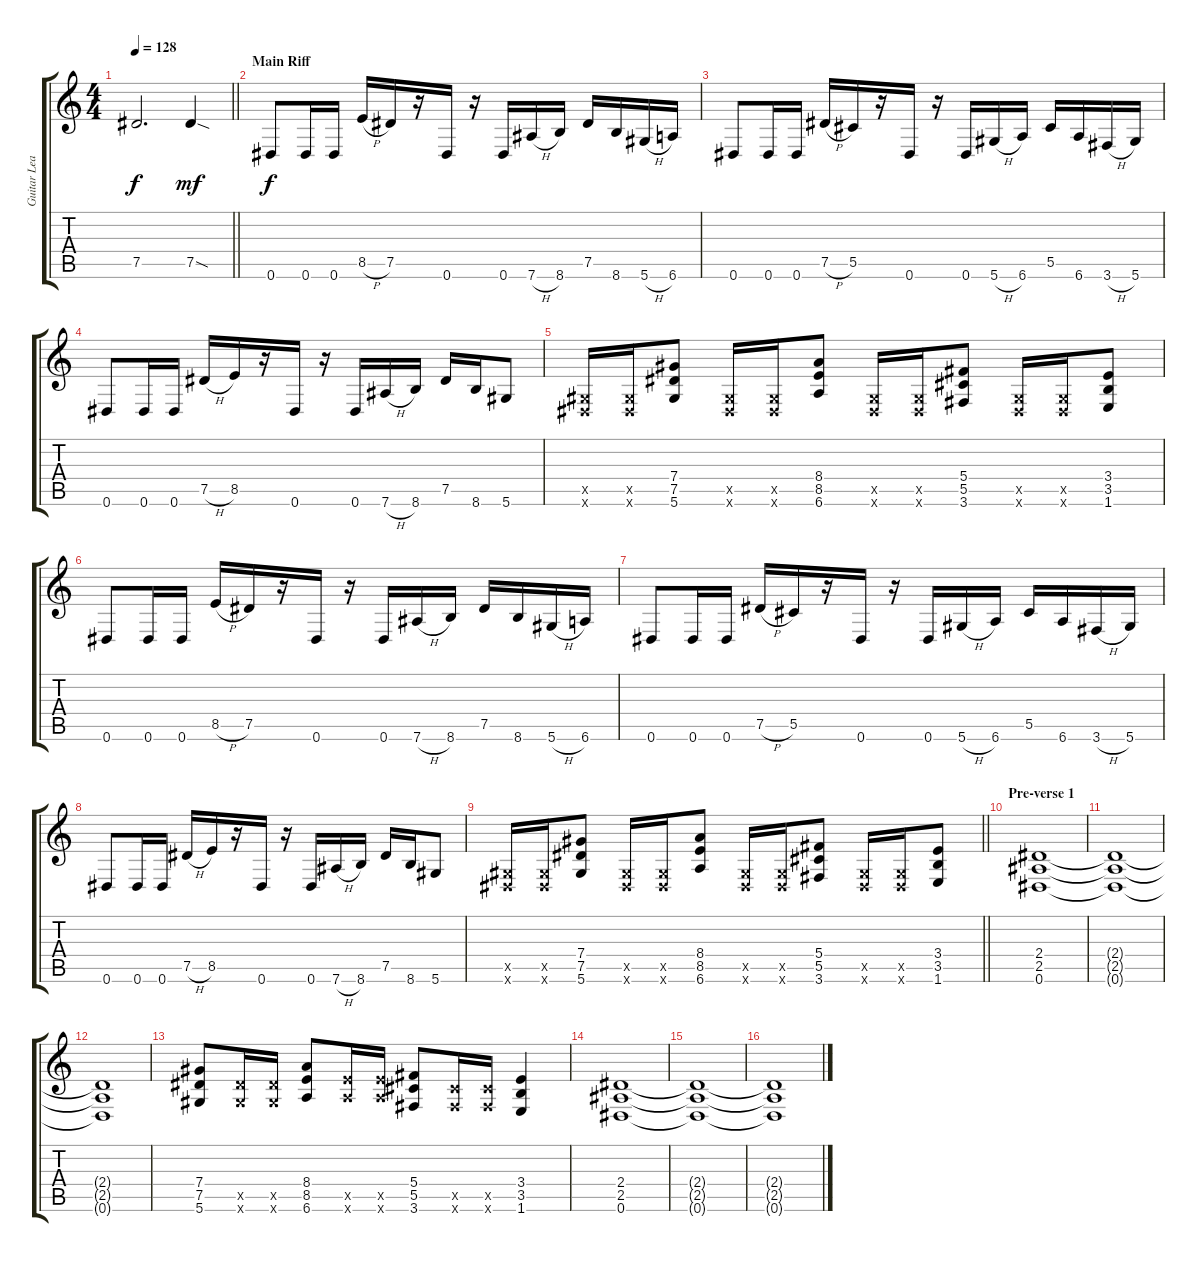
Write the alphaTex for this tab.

\track ("Guitar Lead" "Guitar Lea") {instrument distortionguitar}
\staff {score tabs}
\tuning (Eb4 Bb3 Gb3 Db3 Ab2 Eb2) {hide}
\ts (4 4)
\tempo 128
\clef g2
\barLineRight lightlight
\ks c
7.5{t}.2{d dy f} 7.5{sod}.4{dy mf} |
\section ("" "Main Riff")
0.6.8{dy f} 0.6.16 0.6.16 8.5{h}.16 7.5.16 r.16 0.6.16 r.16 0.6.16 7.6{h}.16 8.6.16 7.5.16 8.6.16 5.6{h}.16 6.6.16 |
0.6.8 0.6.16 0.6.16 7.5{h}.16 5.5.16 r.16 0.6.16 r.16 0.6.16 5.6{h}.16 6.6.16 5.5.16 6.6.16 3.6{h}.16 5.6.16 |
0.6.8 0.6.16 0.6.16 7.5{h}.16 8.5.16 r.16 0.6.16 r.16 0.6.16 7.6{h}.16 8.6.16 7.5.16 8.6.16 5.6.8 |
(0.5{x} 0.6{x}).16 (0.5{x} 0.6{x}).16 (7.4 7.5 5.6).8 (0.5{x} 0.6{x}).16 (0.5{x} 0.6{x}).16 (8.4 8.5 6.6).8 (0.5{x} 0.6{x}).16 (0.5{x} 0.6{x}).16 (5.4 5.5 3.6).8 (0.5{x} 0.6{x}).16 (0.5{x} 0.6{x}).16 (3.4 3.5 1.6).8 |
0.6.8 0.6.16 0.6.16 8.5{h}.16 7.5.16 r.16 0.6.16 r.16 0.6.16 7.6{h}.16 8.6.16 7.5.16 8.6.16 5.6{h}.16 6.6.16 |
0.6.8 0.6.16 0.6.16 7.5{h}.16 5.5.16 r.16 0.6.16 r.16 0.6.16 5.6{h}.16 6.6.16 5.5.16 6.6.16 3.6{h}.16 5.6.16 |
0.6.8 0.6.16 0.6.16 7.5{h}.16 8.5.16 r.16 0.6.16 r.16 0.6.16 7.6{h}.16 8.6.16 7.5.16 8.6.16 5.6.8 |
\barLineRight lightlight
(0.5{x} 0.6{x}).16 (0.5{x} 0.6{x}).16 (7.4 7.5 5.6).8 (0.5{x} 0.6{x}).16 (0.5{x} 0.6{x}).16 (8.4 8.5 6.6).8 (0.5{x} 0.6{x}).16 (0.5{x} 0.6{x}).16 (5.4 5.5 3.6).8 (0.5{x} 0.6{x}).16 (0.5{x} 0.6{x}).16 (3.4 3.5 1.6).8 |
\section ("" "Pre-verse 1")
(2.4 2.5 0.6).1 |
(2.4{t} 2.5{t} 0.6{t}).1 |
(2.4{t} 2.5{t} 0.6{t}).1 |
(7.4 7.5 5.6).8 (7.5{x} 5.6{x}).16 (7.5{x} 5.6{x}).16 (8.4 8.5 6.6).8 (8.5{x} 6.6{x}).16 (8.5{x} 6.6{x}).16 (5.4 5.5 3.6).8 (5.5{x} 3.6{x}).16 (5.5{x} 3.6{x}).16 (3.4 3.5 1.6).4 |
(2.4 2.5 0.6).1 |
(2.4{t} 2.5{t} 0.6{t}).1 |
(2.4{t} 2.5{t} 0.6{t}).1
